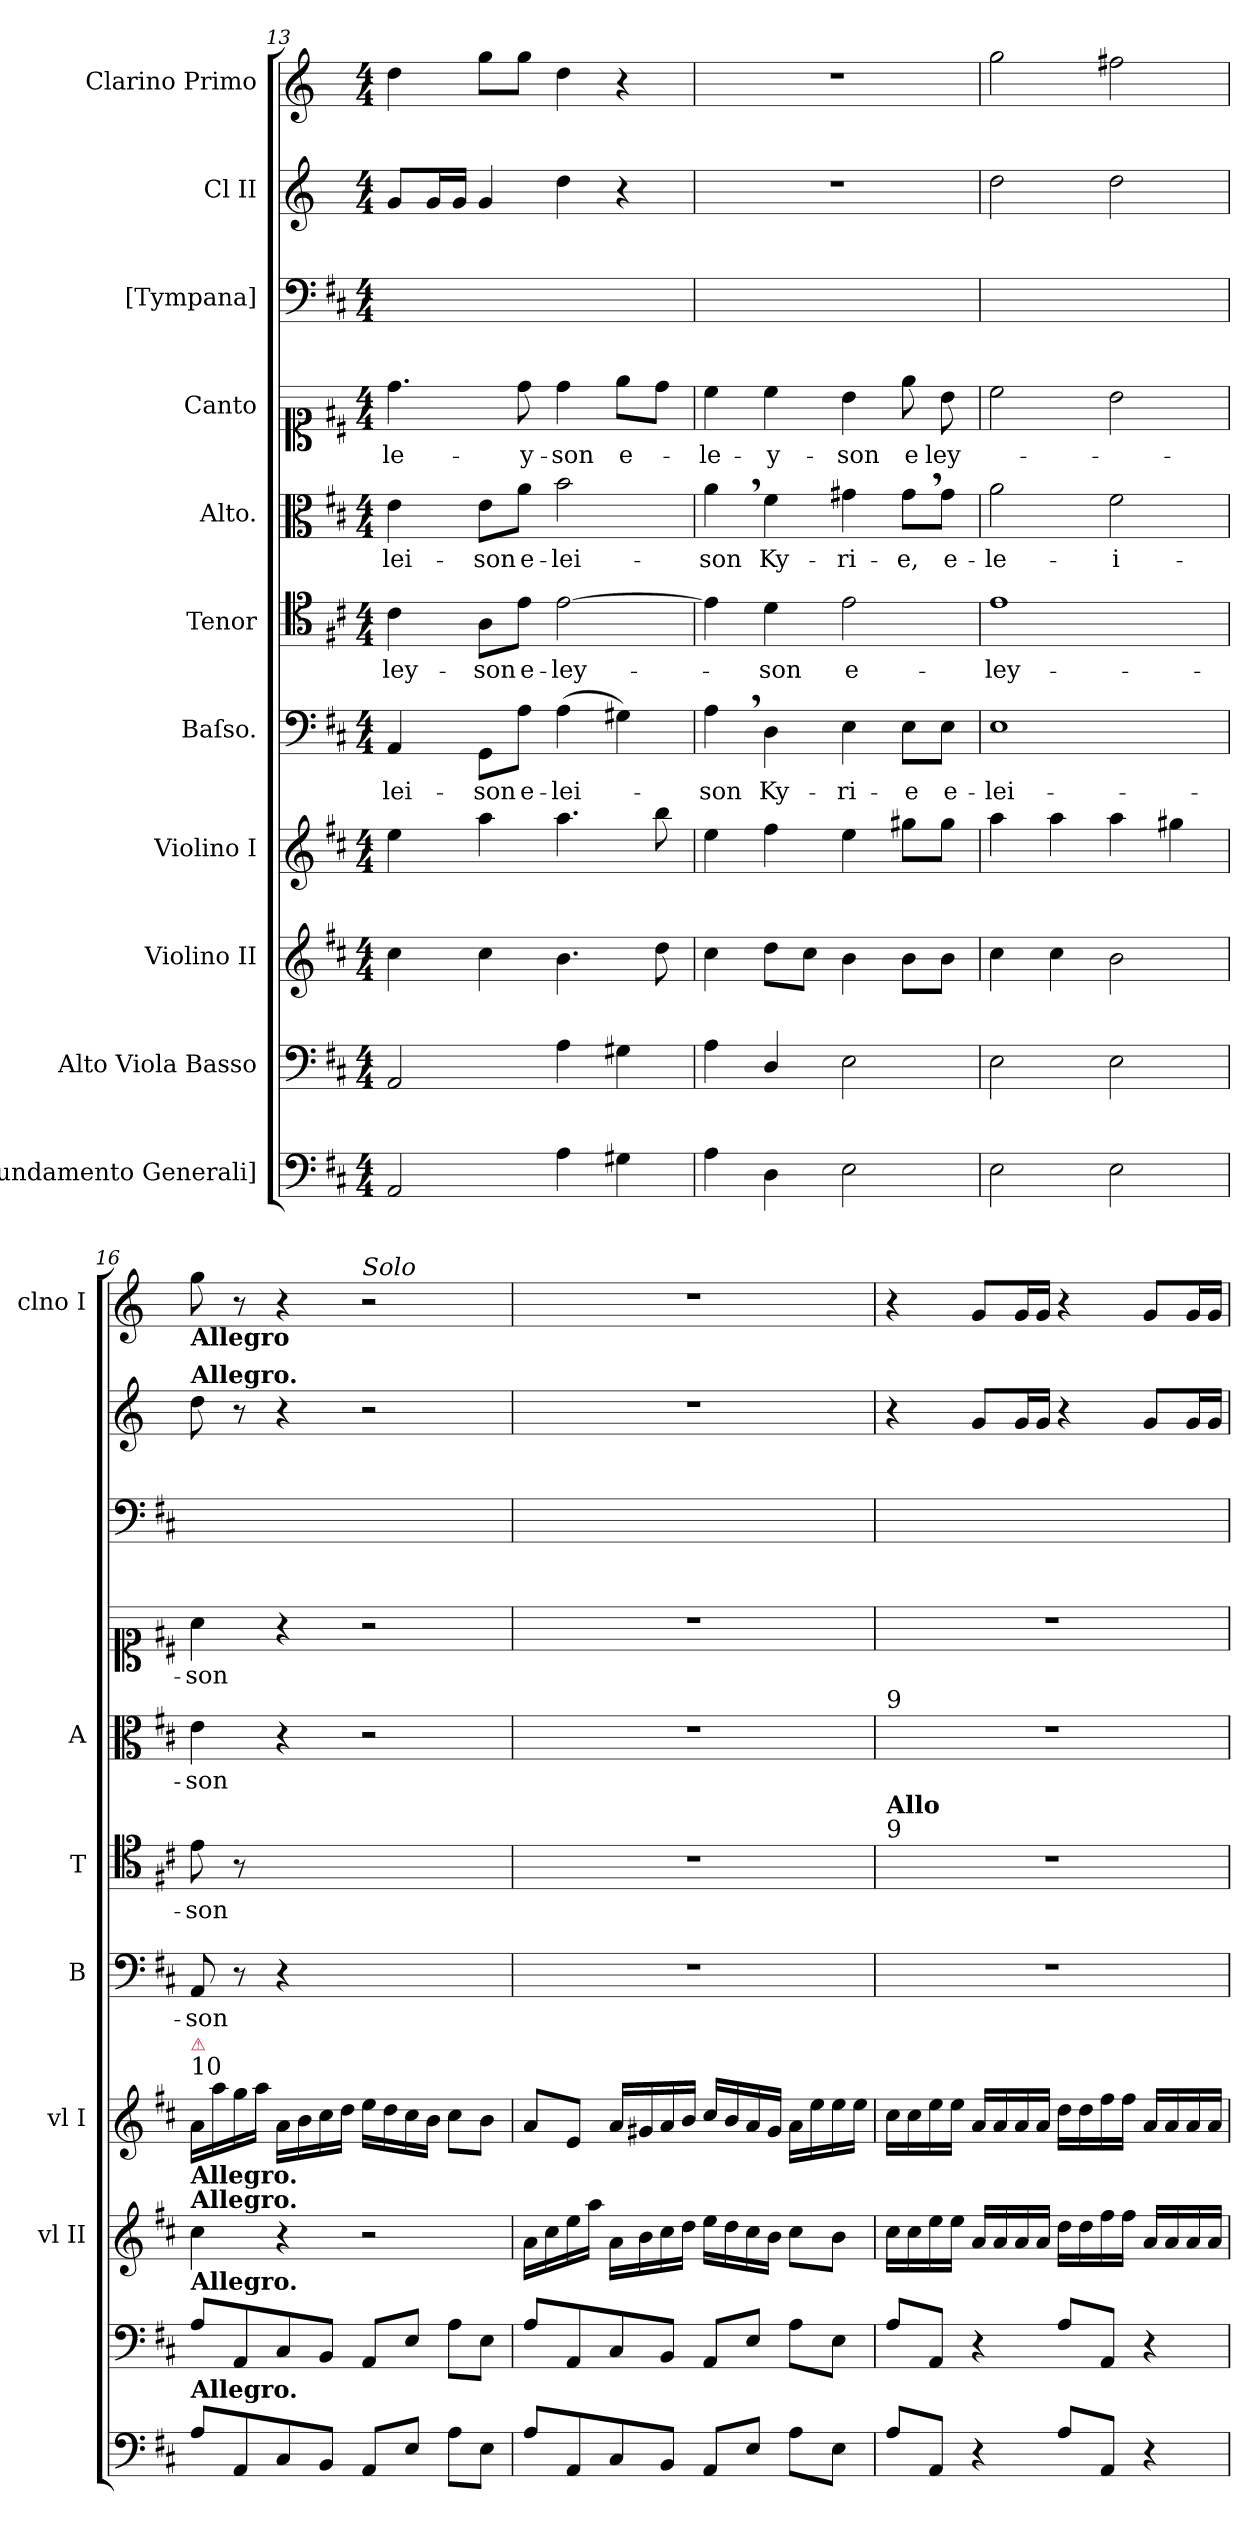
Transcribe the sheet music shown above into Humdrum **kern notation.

**kern	**kern	**kern	**kern	**kern	**text	**kern	**text	**kern	**text	**kern	**text	**kern	**kern	**kern
*part11	*part10	*part9	*part8	*part7	*part7	*part6	*part6	*part5	*part5	*part4	*part4	*part3	*part2	*part1
*staff11	*staff10	*staff9	*staff8	*staff7	*staff7	*staff6	*staff6	*staff5	*staff5	*staff4	*staff4	*staff3	*staff2	*staff1
*I"[Fundamento Generali]	*I"Alto Viola Basso	*I"Violino II	*I"Violino I	*I"Baſso.	*	*I"Tenor	*	*I"Alto.	*	*I"Canto	*	*I"[Tympana]	*I"Cl II	*I"Clarino Primo
*	*	*I'vl II	*I'vl I	*I'B	*	*I'T	*	*I'A	*	*	*	*	*	*I'clno I
*clefF4	*clefF4	*clefG2	*clefG2	*clefF4	*	*clefC4	*	*clefC3	*	*clefC1	*	*clefF4	*clefG2	*clefG2
*	*	*	*	*	*	*	*	*	*	*	*	*	*ITrd-1c-2	*ITrd-1c-2
*k[f#c#]	*k[f#c#]	*k[f#c#]	*k[f#c#]	*k[f#c#]	*	*k[f#c#]	*	*k[f#c#]	*	*k[f#c#]	*	*k[f#c#]	*k[f#c#]	*k[f#c#]
*M4/4	*M4/4	*M4/4	*M4/4	*M4/4	*	*M4/4	*	*M4/4	*	*M4/4	*	*M4/4	*M4/4	*M4/4
=13	=13	=13	=13	=13	=13	=13	=13	=13	=13	=13	=13	=13	=13	=13
2AA/	2AA/	4cc#\	4ee\	4AA/	-lei-	4c#\	-ley-	4e\	-lei-	4.dd\	-le-	1ryy	8a/L	4ee\
.	.	.	.	.	.	.	.	.	.	.	.	.	16a/L	.
.	.	.	.	.	.	.	.	.	.	.	.	.	16a/JJ	.
.	.	4cc#\	4aa\	8GG\L	-son	8A\L	-son	8e\L	-son	.	.	.	4a/	8aa\L
!	!	!	!	!	!LO:LY:i	!	!	!	!	!	!	!	!	!
.	.	.	.	8A\J	e-	8e\J	e-	8a\J	e-	8dd\	-y-	.	.	8aa\J
!	!	!	!	!	!LO:LY:i	!	!	!	!	!	!	!	!	!
4A\	4A\	4.b\	4.aa\	(4A\	-lei-	[2e\	-ley-	2b\	-lei-	4dd\	-son	.	4ee\	4ee\
4G#X\	4G#X\	.	.	4G#X\)	.	.	.	.	.	8ee\L	e-	.	4r	4r
.	.	8dd\	8bb\	.	.	.	.	.	.	8dd\J	.	.	.	.
=14	=14	=14	=14	=14	=14	=14	=14	=14	=14	=14	=14	=14	=14	=14
!	!	!	!	!	!LO:LY:i	!	!	!	!	!	!	!	!	!
4A\	4A\	4cc#\	4ee\	4A,\	-son	4e!\]	.	4a,\	-son	4cc#\	-le-	1ryy	1r	1r
!	!	!	!	!	!LO:LY:i	!	!	!	!LO:LY:i	!	!	!	!	!
4D\	4D/	8dd\L	4ff#\	4D\	Ky-	4d\	-son	4f#\	Ky-	4cc#\	-y-	.	.	.
.	.	8cc#\J	.	.	.	.	.	.	.	.	.	.	.	.
!	!	!	!	!	!LO:LY:i	!	!	!	!LO:LY:i	!	!	!	!	!
2E\	2E\	4b\	4ee\	4E\	-ri-	2e\	e-	4g#X\	-ri-	4b\	-son	.	.	.
!	!	!	!	!	!LO:LY:i	!	!	!	!LO:LY:i	!	!	!	!	!
.	.	8b\L	8gg#X\L	8E\L	-e	.	.	8g#,\L	-e,	8ee\	e-	.	.	.
!	!	!	!	!	!LO:LY:i	!	!	!	!LO:LY:i	!	!	!	!	!
.	.	8b\J	8gg#\J	8E\J	e-	.	.	8g#\J	e-	8b\	-ley-	.	.	.
=15	=15	=15	=15	=15	=15	=15	=15	=15	=15	=15	=15	=15	=15	=15
!	!	!	!	!	!LO:LY:i	!	!	!	!LO:LY:i	!	!	!	!	!
2E\	2E\	4cc#\	4aa\	1E	-lei-	1e	-ley-	2a\	-le-	2cc#\	.	1ryy	2ee\	2aa\
.	.	4cc#\	4aa\	.	.	.	.	.	.	.	.	.	.	.
!	!	!	!	!	!	!	!	!	!LO:LY:i	!	!	!	!	!
2E\	2E\	2b\	4aa\	.	.	.	.	2f#\	-i-	2b\	.	.	2ee\	2gg#X\
.	.	.	4gg#X\	.	.	.	.	.	.	.	.	.	.	.
=16	=16	=16	=16	=16	=16	=16	=16	=16	=16	=16	=16	=16	=16	=16
!	!	!	!	!	!	!	!	!	!	!	!	!	!	!LO:TX:b:B:t=Allegro
!	!	!	!	!	!	!	!	!	!	!	!	!	!LO:TX:a:B:t=Allegro.	!
!	!	!	!LO:TX:a:t=10	!	!	!	!	!	!	!	!	!	!	!
!	!	!	!LO:TX:b:B:t=Allegro.	!	!	!	!	!	!	!	!	!	!	!
!	!	!	!LO:TX:a:color=crimson:t=⚠	!	!	!	!	!	!	!	!	!	!	!
!	!	!LO:TX:a:B:t=Allegro.	!	!	!	!	!	!	!	!	!	!	!	!
!	!LO:TX:a:B:t=Allegro.	!	!	!	!	!	!	!	!	!	!	!	!	!
!LO:TX:a:B:t=Allegro.	!	!	!	!	!	!	!	!	!	!	!	!	!	!
!	!	!	!	!	!LO:LY:i	!	!	!	!LO:LY:i	!	!	!	!	!
8A\L	8A\L	4cc#\	16a/LL	8AA/	-son	8e\	-son	4e\	-son	4a\	-son	1ryy	8ee\	8aa\
.	.	.	16aa\	.	.	.	.	.	.	.	.	.	.	.
8AA/	8AA/	.	16gg\	8r	.	8r	.	.	.	.	.	.	8r	8r
.	.	.	16aa\JJ	.	.	.	.	.	.	.	.	.	.	.
8C#/	8C#/	4r	16a\LL	4r	.	2.ryy	.	4r	.	4r	.	.	4r	4r
.	.	.	16b\	.	.	.	.	.	.	.	.	.	.	.
8BB/J	8BB/J	.	16cc#\	.	.	.	.	.	.	.	.	.	.	.
.	.	.	16dd\JJ	.	.	.	.	.	.	.	.	.	.	.
!	!	!	!	!	!	!	!	!	!	!	!	!	!	!LO:TX:a:i:t=Solo
8AA/L	8AA/L	2r	16ee\LL	2ryy	.	.	.	2r	.	2r	.	.	2r	2r
.	.	.	16dd\	.	.	.	.	.	.	.	.	.	.	.
8E\J	8E\J	.	16cc#\	.	.	.	.	.	.	.	.	.	.	.
.	.	.	16b\JJ	.	.	.	.	.	.	.	.	.	.	.
8A\L	8A\L	.	8cc#\L	.	.	.	.	.	.	.	.	.	.	.
8E\J	8E\J	.	8b\J	.	.	.	.	.	.	.	.	.	.	.
=17	=17	=17	=17	=17	=17	=17	=17	=17	=17	=17	=17	=17	=17	=17
8A\L	8A\L	16a\LL	8a/L	1r	.	1r	.	1r	.	1r	.	1ryy	1r	1r
.	.	16cc#\	.	.	.	.	.	.	.	.	.	.	.	.
8AA/	8AA/	16ee\	8e/J	.	.	.	.	.	.	.	.	.	.	.
.	.	16aa\JJ	.	.	.	.	.	.	.	.	.	.	.	.
8C#/	8C#/	16a\LL	16a/LL	.	.	.	.	.	.	.	.	.	.	.
.	.	16b\	16g#X/	.	.	.	.	.	.	.	.	.	.	.
8BB/J	8BB/J	16cc#\	16a/	.	.	.	.	.	.	.	.	.	.	.
.	.	16dd\JJ	16b/JJ	.	.	.	.	.	.	.	.	.	.	.
8AA/L	8AA/L	16ee\LL	16cc#/LL	.	.	.	.	.	.	.	.	.	.	.
.	.	16dd\	16b/	.	.	.	.	.	.	.	.	.	.	.
8E\J	8E\J	16cc#\	16a/	.	.	.	.	.	.	.	.	.	.	.
.	.	16b\JJ	16g#/JJ	.	.	.	.	.	.	.	.	.	.	.
8A\L	8A\L	8cc#\L	16a\LL	.	.	.	.	.	.	.	.	.	.	.
.	.	.	16ee\	.	.	.	.	.	.	.	.	.	.	.
8E\J	8E\J	8b\J	16ee\	.	.	.	.	.	.	.	.	.	.	.
.	.	.	16ee\JJ	.	.	.	.	.	.	.	.	.	.	.
=18	=18	=18	=18	=18	=18	=18	=18	=18	=18	=18	=18	=18	=18	=18
!	!	!	!	!	!	!	!	!LO:TX:a:t=9	!	!	!	!	!	!
!	!	!	!	!	!	!LO:TX:a:t=9	!	!	!	!	!	!	!	!
!	!	!	!	!	!	!LO:TX:a:B:t=Allo	!	!	!	!	!	!	!	!
8A\L	8A\L	16cc#\LL	16cc#\LL	1r	.	1r	.	1r	.	1r	.	1ryy	4r	4r
.	.	16cc#\	16cc#\	.	.	.	.	.	.	.	.	.	.	.
8AA/J	8AA/J	16ee\	16ee\	.	.	.	.	.	.	.	.	.	.	.
.	.	16ee\JJ	16ee\JJ	.	.	.	.	.	.	.	.	.	.	.
4r	4r	16a/LL	16a/LL	.	.	.	.	.	.	.	.	.	8a/L	8a/L
.	.	16a/	16a/	.	.	.	.	.	.	.	.	.	.	.
.	.	16a/	16a/	.	.	.	.	.	.	.	.	.	16a/L	16a/L
.	.	16a/JJ	16a/JJ	.	.	.	.	.	.	.	.	.	16a/JJ	16a/JJ
8A\L	8A\L	16dd\LL	16dd\LL	.	.	.	.	.	.	.	.	.	4r	4r
.	.	16dd\	16dd\	.	.	.	.	.	.	.	.	.	.	.
8AA/J	8AA/J	16ff#\	16ff#\	.	.	.	.	.	.	.	.	.	.	.
.	.	16ff#\JJ	16ff#\JJ	.	.	.	.	.	.	.	.	.	.	.
4r	4r	16a/LL	16a/LL	.	.	.	.	.	.	.	.	.	8a/L	8a/L
.	.	16a/	16a/	.	.	.	.	.	.	.	.	.	.	.
.	.	16a/	16a/	.	.	.	.	.	.	.	.	.	16a/L	16a/L
.	.	16a/JJ	16a/JJ	.	.	.	.	.	.	.	.	.	16a/JJ	16a/JJ
=	=	=	=	=	=	=	=	=	=	=	=	=	=	=
*-	*-	*-	*-	*-	*-	*-	*-	*-	*-	*-	*-	*-	*-	*-
